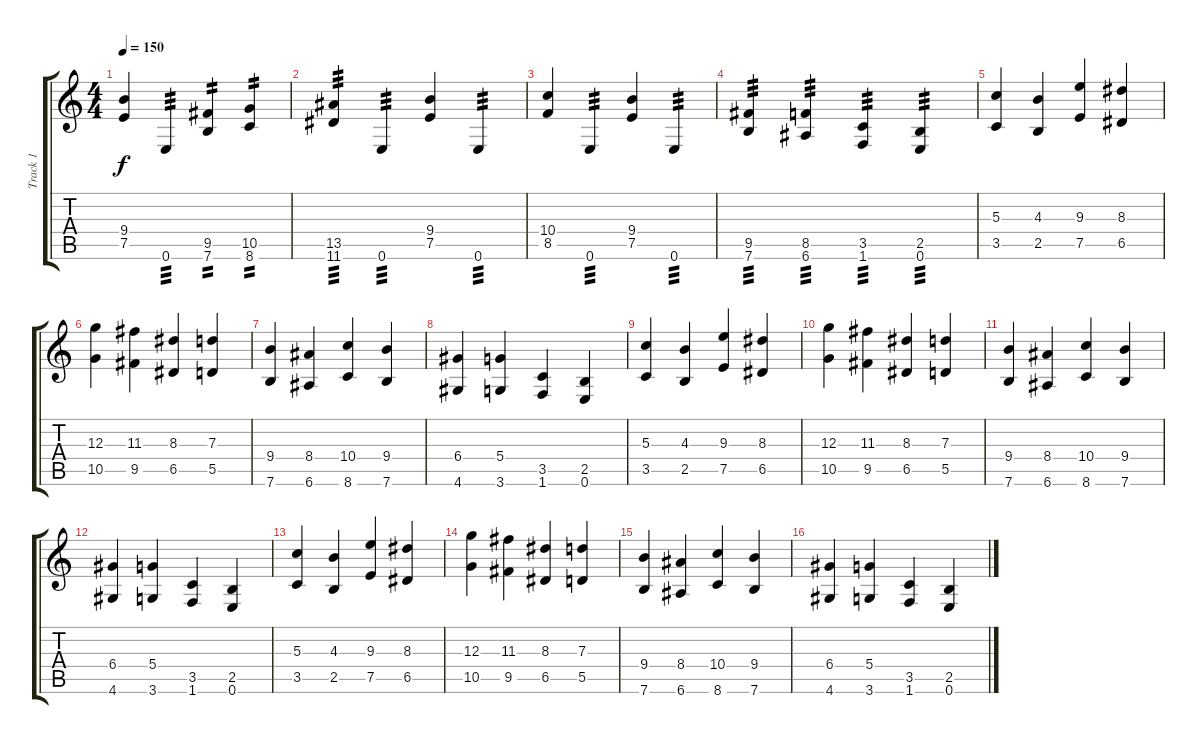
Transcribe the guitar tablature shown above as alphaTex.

\track ("Track 1" "Track 1") {instrument distortionguitar}
\staff {score tabs}
\tuning (E4 B3 G3 D3 A2 E2) {hide}
\ts (4 4)
\tempo 150
\clef g2
\ks c
(9.4 7.5).4{dy f} 0.6.4{tp 3} (9.5 7.6).4{tp 2} (10.5 8.6).4{tp 2} |
(13.5 11.6).4{tp 3} 0.6.4{tp 3} (9.4 7.5).4 0.6.4{tp 3} |
(10.4 8.5).4 0.6.4{tp 3} (9.4 7.5).4 0.6.4{tp 3} |
(9.5 7.6).4{tp 3} (8.5 6.6).4{tp 3} (3.5 1.6).4{tp 3} (2.5 0.6).4{tp 3} |
(5.3 3.5).4 (4.3 2.5).4 (9.3 7.5).4 (8.3 6.5).4 |
(12.3 10.5).4 (11.3 9.5).4 (8.3 6.5).4 (7.3 5.5).4 |
(9.4 7.6).4 (8.4 6.6).4 (10.4 8.6).4 (9.4 7.6).4 |
(6.4 4.6).4 (5.4 3.6).4 (3.5 1.6).4 (2.5 0.6).4 |
(5.3 3.5).4 (4.3 2.5).4 (9.3 7.5).4 (8.3 6.5).4 |
(12.3 10.5).4 (11.3 9.5).4 (8.3 6.5).4 (7.3 5.5).4 |
(9.4 7.6).4 (8.4 6.6).4 (10.4 8.6).4 (9.4 7.6).4 |
(6.4 4.6).4 (5.4 3.6).4 (3.5 1.6).4 (2.5 0.6).4 |
(5.3 3.5).4 (4.3 2.5).4 (9.3 7.5).4 (8.3 6.5).4 |
(12.3 10.5).4 (11.3 9.5).4 (8.3 6.5).4 (7.3 5.5).4 |
(9.4 7.6).4 (8.4 6.6).4 (10.4 8.6).4 (9.4 7.6).4 |
(6.4 4.6).4 (5.4 3.6).4 (3.5 1.6).4 (2.5 0.6).4
